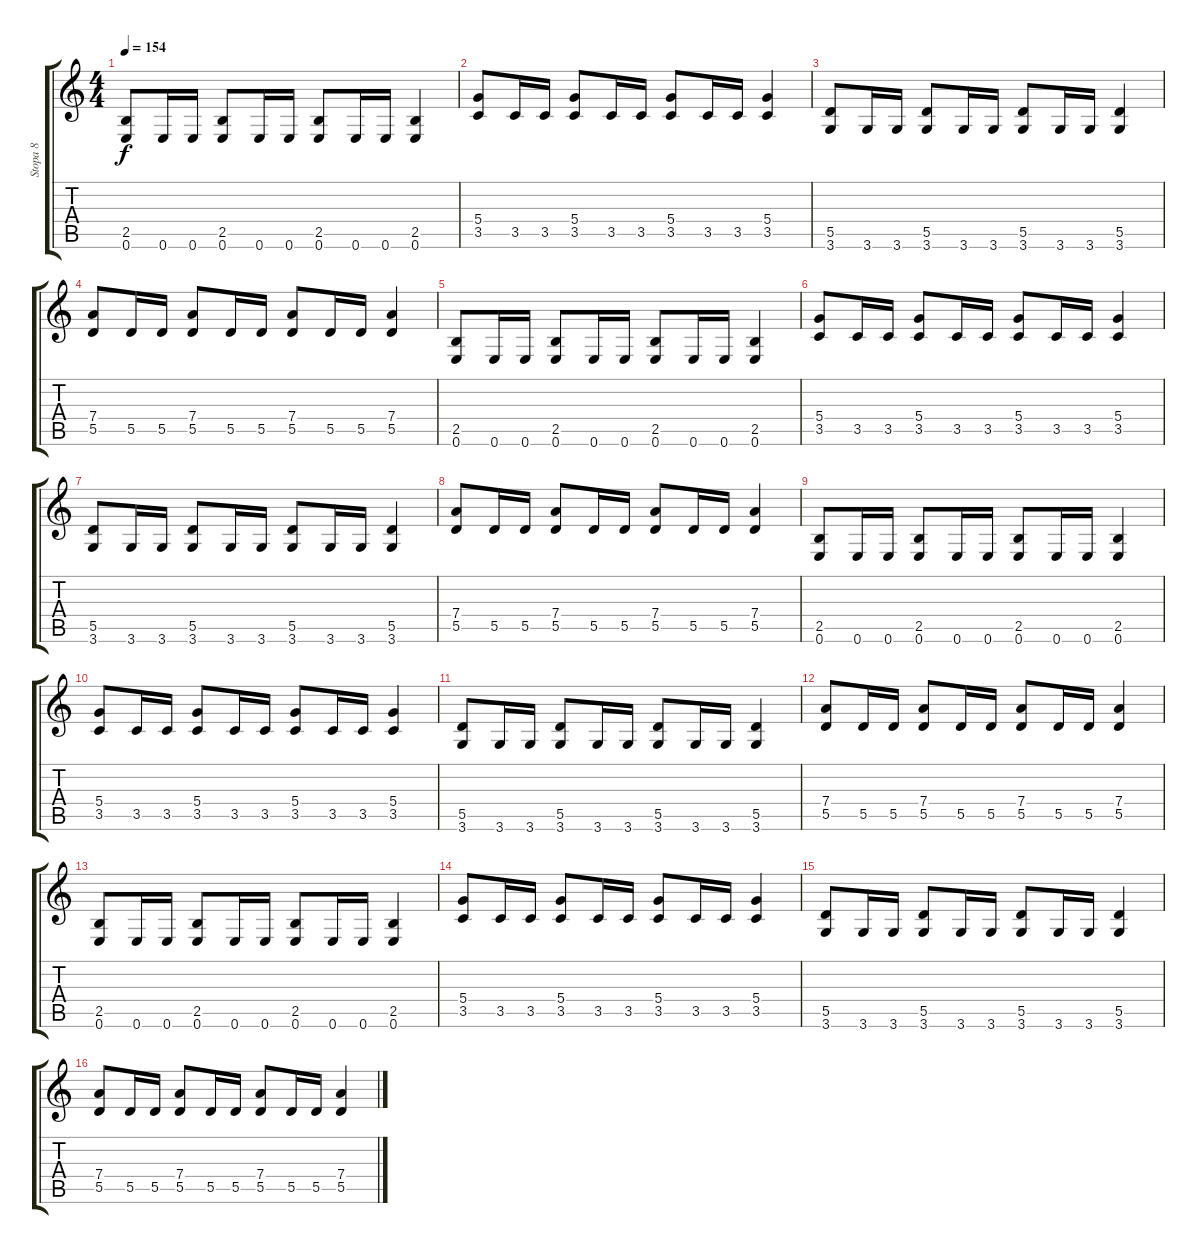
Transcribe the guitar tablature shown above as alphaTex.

\track ("Stopa 8" "Stopa 8") {instrument overdrivenguitar}
\staff {score tabs}
\tuning (E4 B3 G3 D3 A2 E2) {hide}
\ts (4 4)
\tempo 154
\clef g2
\ks c
(2.5 0.6).8{dy f} 0.6.16 0.6.16 (2.5 0.6).8 0.6.16 0.6.16 (2.5 0.6).8 0.6.16 0.6.16 (2.5 0.6).4 |
(5.4 3.5).8 3.5.16 3.5.16 (5.4 3.5).8 3.5.16 3.5.16 (5.4 3.5).8 3.5.16 3.5.16 (5.4 3.5).4 |
(5.5 3.6).8 3.6.16 3.6.16 (5.5 3.6).8 3.6.16 3.6.16 (5.5 3.6).8 3.6.16 3.6.16 (5.5 3.6).4 |
(7.4 5.5).8 5.5.16 5.5.16 (7.4 5.5).8 5.5.16 5.5.16 (7.4 5.5).8 5.5.16 5.5.16 (7.4 5.5).4 |
(2.5 0.6).8 0.6.16 0.6.16 (2.5 0.6).8 0.6.16 0.6.16 (2.5 0.6).8 0.6.16 0.6.16 (2.5 0.6).4 |
(5.4 3.5).8 3.5.16 3.5.16 (5.4 3.5).8 3.5.16 3.5.16 (5.4 3.5).8 3.5.16 3.5.16 (5.4 3.5).4 |
(5.5 3.6).8 3.6.16 3.6.16 (5.5 3.6).8 3.6.16 3.6.16 (5.5 3.6).8 3.6.16 3.6.16 (5.5 3.6).4 |
(7.4 5.5).8 5.5.16 5.5.16 (7.4 5.5).8 5.5.16 5.5.16 (7.4 5.5).8 5.5.16 5.5.16 (7.4 5.5).4 |
(2.5 0.6).8 0.6.16 0.6.16 (2.5 0.6).8 0.6.16 0.6.16 (2.5 0.6).8 0.6.16 0.6.16 (2.5 0.6).4 |
(5.4 3.5).8 3.5.16 3.5.16 (5.4 3.5).8 3.5.16 3.5.16 (5.4 3.5).8 3.5.16 3.5.16 (5.4 3.5).4 |
(5.5 3.6).8 3.6.16 3.6.16 (5.5 3.6).8 3.6.16 3.6.16 (5.5 3.6).8 3.6.16 3.6.16 (5.5 3.6).4 |
(7.4 5.5).8 5.5.16 5.5.16 (7.4 5.5).8 5.5.16 5.5.16 (7.4 5.5).8 5.5.16 5.5.16 (7.4 5.5).4 |
(2.5 0.6).8 0.6.16 0.6.16 (2.5 0.6).8 0.6.16 0.6.16 (2.5 0.6).8 0.6.16 0.6.16 (2.5 0.6).4 |
(5.4 3.5).8 3.5.16 3.5.16 (5.4 3.5).8 3.5.16 3.5.16 (5.4 3.5).8 3.5.16 3.5.16 (5.4 3.5).4 |
(5.5 3.6).8 3.6.16 3.6.16 (5.5 3.6).8 3.6.16 3.6.16 (5.5 3.6).8 3.6.16 3.6.16 (5.5 3.6).4 |
(7.4 5.5).8 5.5.16 5.5.16 (7.4 5.5).8 5.5.16 5.5.16 (7.4 5.5).8 5.5.16 5.5.16 (7.4 5.5).4
